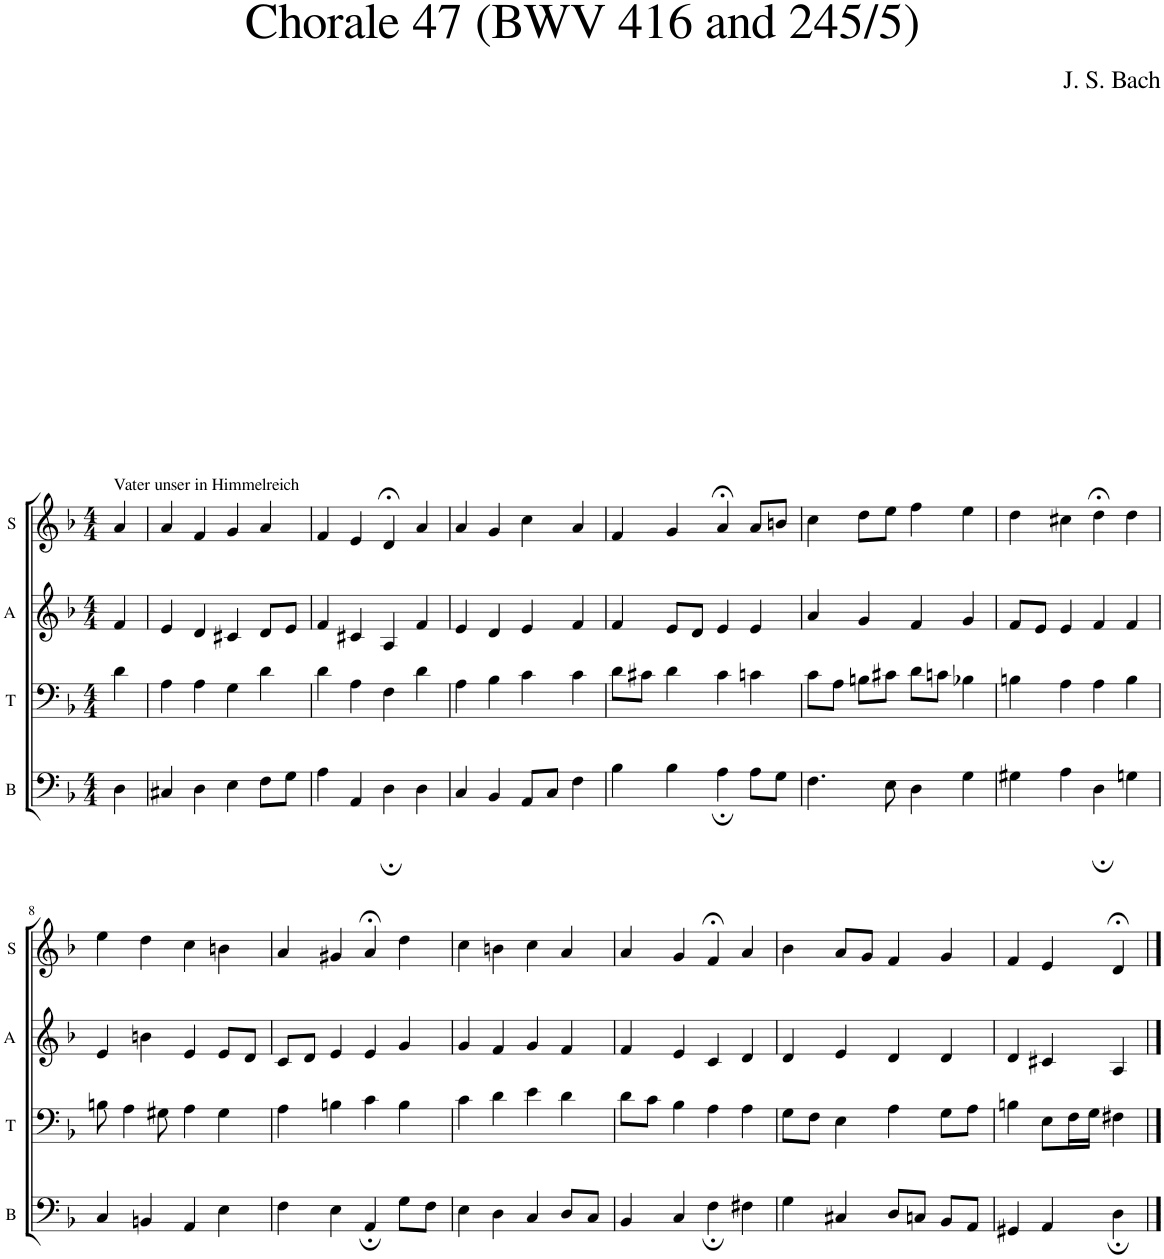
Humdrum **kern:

**kern	**kern	**kern	**kern
*part4	*part3	*part2	*part1
*staff4	*staff3	*staff2	*staff1
*I"B	*I"T	*I"A	*I"S
*I'B	*I'T	*I'A	*I'S
*clefF4	*clefF4	*clefG2	*clefG2
*k[b-]	*k[b-]	*k[b-]	*k[b-]
*M4/4	*M4/4	*M4/4	*M4/4
=1	=1	=1	=1
!	!	!	!LO:TX:a:t=Vater unser in Himmelreich
4D\	4d\	4f/	4a/
=2	=2	=2	=2
4C#X/	4A\	4e/	4a/
4D\	4A\	4d/	4f/
4E\	4G\	4c#X/	4g/
8F\L	4d\	8d/L	4a/
8G\J	.	8e/J	.
=3	=3	=3	=3
4A\	4d\	4f/	4f/
4AA/	4A\	4c#X/	4e/
4D;\	4F\	4A/	4d;</
4D\	4d\	4f/	4a/
=4	=4	=4	=4
4C/	4A\	4e/	4a/
4BB-/	4B-\	4d/	4g/
8AA/L	4c\	4e/	4cc\
8C/J	.	.	.
4F\	4c\	4f/	4a/
=5	=5	=5	=5
4B-\	8d\L	4f/	4f/
.	8c#X\J	.	.
4B-\	4d\	8e/L	4g/
.	.	8d/J	.
4A;\	4c#\	4e/	4a;</
8A\L	4cn\	4e/	8a/L
8G\J	.	.	8bn/J
=6	=6	=6	=6
4.F\	8c\L	4a/	4cc\
.	8A\J	.	.
.	8Bn\L	4g/	8dd\L
8E\	8c#X\J	.	8ee\J
4D\	8d\L	4f/	4ff\
.	8cn\J	.	.
4G\	4B-X\	4g/	4ee\
=7	=7	=7	=7
4G#X\	4Bn\	8f/L	4dd\
.	.	8e/J	.
4A\	4A\	4e/	4cc#X\
4D;\	4A\	4f/	4dd;<\
4Gn\	4B\	4f/	4dd\
!!LO:LB:g=z
=8	=8	=8	=8
4C/	8Bn\	4e/	4ee\
.	4A\	.	.
4BBn/	.	4bn\	4dd\
.	8G#X\	.	.
4AA/	4A\	4e/	4cc\
4E\	4G#\	8e/L	4bn\
.	.	8d/J	.
=9	=9	=9	=9
4F\	4A\	8c/L	4a/
.	.	8d/J	.
4E\	4Bn\	4e/	4g#X/
4AA;/	4c\	4e/	4a;</
8G\L	4B\	4g/	4dd\
8F\J	.	.	.
=10	=10	=10	=10
4E\	4c\	4g/	4cc\
4D\	4d\	4f/	4bn\
4C/	4e\	4g/	4cc\
8D/L	4d\	4f/	4a/
8C/J	.	.	.
=11	=11	=11	=11
4BB-/	8d\L	4f/	4a/
.	8c\J	.	.
4C/	4B-\	4e/	4g/
4F;\	4A\	4c/	4f;</
4F#X\	4A\	4d/	4a/
=12	=12	=12	=12
4G\	8G\L	4d/	4b-\
.	8F\J	.	.
4C#X/	4E\	4e/	8a/L
.	.	.	8g/J
8D/L	4A\	4d/	4f/
8Cn/J	.	.	.
8BB-/L	8G\L	4d/	4g/
8AA/J	8A\J	.	.
=13	=13	=13	=13
4GG#X/	4Bn\	4d/	4f/
4AA/	8E\L	4c#X/	4e/
.	16F\L	.	.
.	16G\JJ	.	.
4D;\	4F#X\	4A/	4d;</
==	==	==	==
*-	*-	*-	*-
